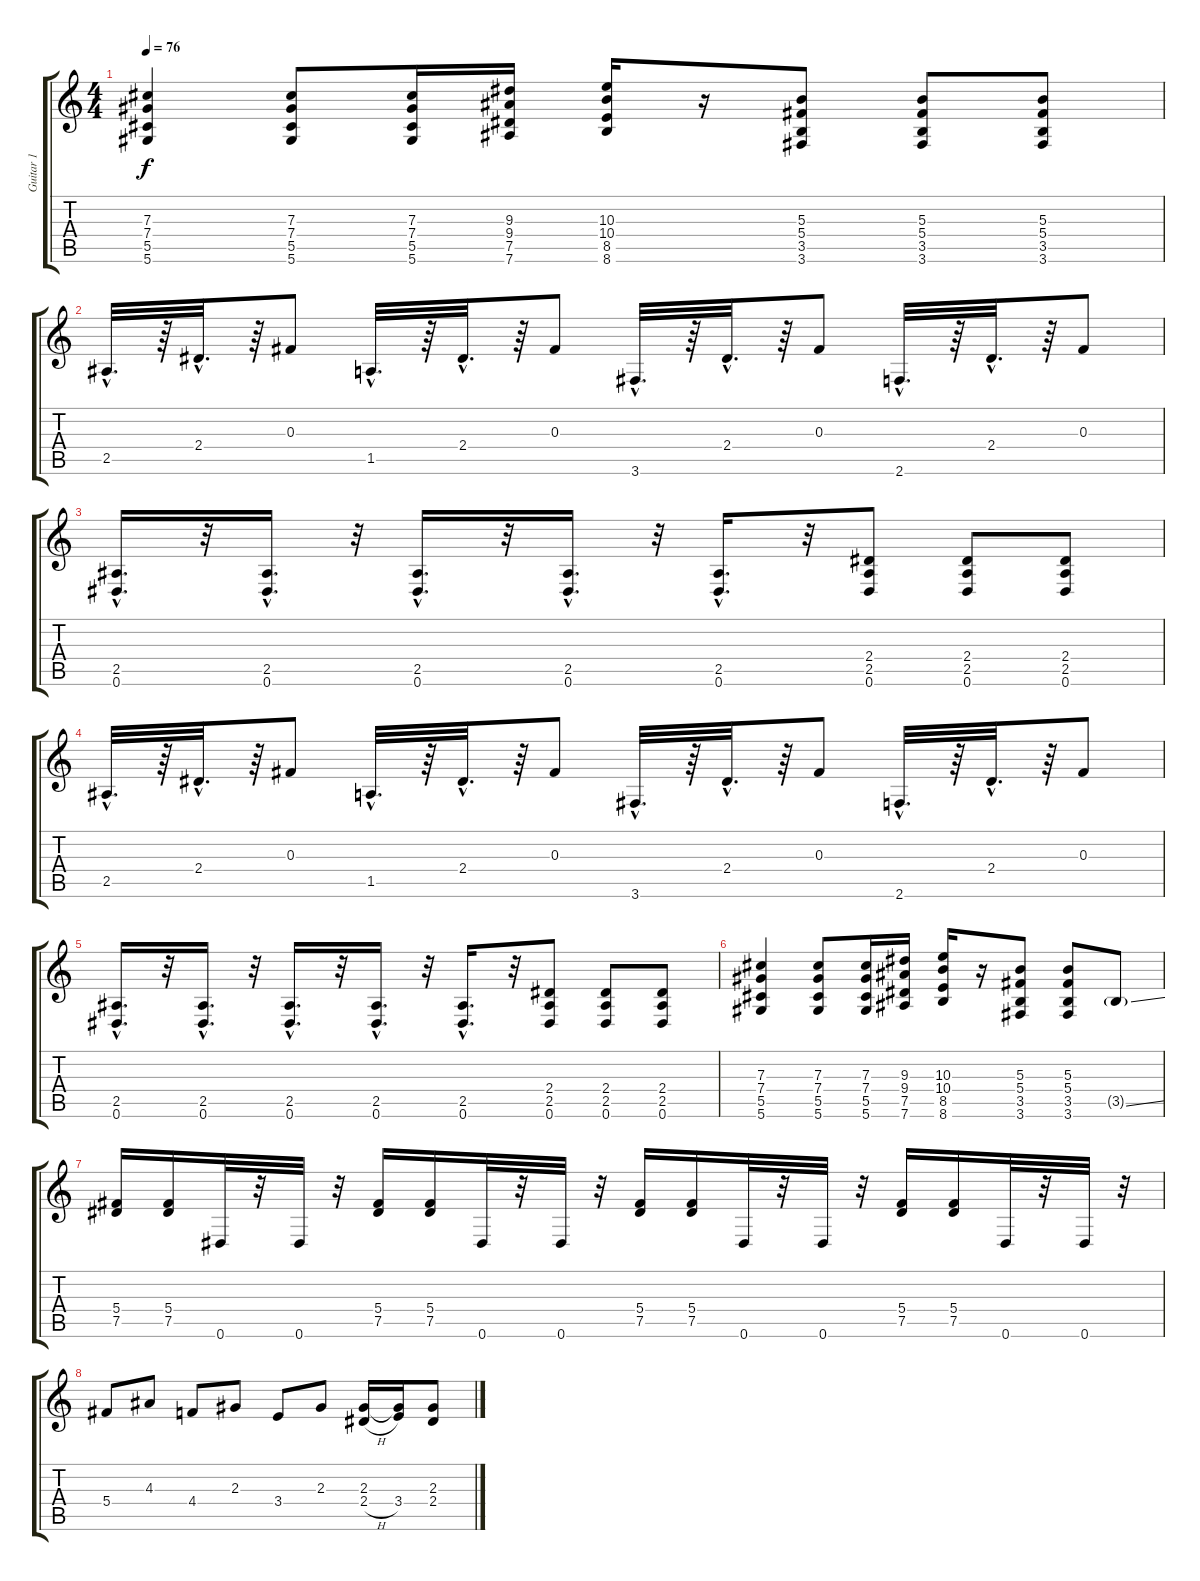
\track ("Guitar 1" "Guitar 1") {instrument distortionguitar}
\staff {score tabs}
\tuning (Eb4 Bb3 Gb3 Db3 Ab2 Eb2) {hide}
\ts (4 4)
\tempo 76
\clef g2
\ks c
(7.3 7.4 5.5 5.6).4{dy f} (7.3 7.4 5.5 5.6).8 (7.3 7.4 5.5 5.6).16 (9.3 9.4 7.5 7.6).16 (10.3 10.4 8.5 8.6).16 r.16 (5.3 5.4 3.5 3.6).8 (5.3 5.4 3.5 3.6).8 (5.3 5.4 3.5 3.6).8 |
2.5{hac}.32{d} r.64 2.4{hac}.32{d} r.64 0.3.8 1.5{hac}.32{d} r.64 2.4{hac}.32{d} r.64 0.3.8 3.6{hac}.32{d} r.64 2.4{hac}.32{d} r.64 0.3.8 2.6{hac}.32{d} r.64 2.4{hac}.32{d} r.64 0.3.8 |
(2.5{hac} 0.6{hac}).16{d} r.32 (2.5{hac} 0.6{hac}).16{d} r.32 (2.5{hac} 0.6{hac}).16{d} r.32 (2.5{hac} 0.6{hac}).16{d} r.32 (2.5{hac} 0.6{hac}).16{d} r.32 (2.4 2.5 0.6).8 (2.4 2.5 0.6).8 (2.4 2.5 0.6).8 |
2.5{hac}.32{d} r.64 2.4{hac}.32{d} r.64 0.3.8 1.5{hac}.32{d} r.64 2.4{hac}.32{d} r.64 0.3.8 3.6{hac}.32{d} r.64 2.4{hac}.32{d} r.64 0.3.8 2.6{hac}.32{d} r.64 2.4{hac}.32{d} r.64 0.3.8 |
(2.5{hac} 0.6{hac}).16{d} r.32 (2.5{hac} 0.6{hac}).16{d} r.32 (2.5{hac} 0.6{hac}).16{d} r.32 (2.5{hac} 0.6{hac}).16{d} r.32 (2.5{hac} 0.6{hac}).16{d} r.32 (2.4 2.5 0.6).8 (2.4 2.5 0.6).8 (2.4 2.5 0.6).8 |
(7.3 7.4 5.5 5.6).4 (7.3 7.4 5.5 5.6).8 (7.3 7.4 5.5 5.6).16 (9.3 9.4 7.5 7.6).16 (10.3 10.4 8.5 8.6).16 r.16 (5.3 5.4 3.5 3.6).8 (5.3 5.4 3.5 3.6).8 3.5{ss g}.8 |
(5.4 7.5).16 (5.4 7.5).16 0.6.32 r.32 0.6.32 r.32 (5.4 7.5).16 (5.4 7.5).16 0.6.32 r.32 0.6.32 r.32 (5.4 7.5).16 (5.4 7.5).16 0.6.32 r.32 0.6.32 r.32 (5.4 7.5).16 (5.4 7.5).16 0.6.32 r.32 0.6.32 r.32 |
5.4.8 4.3.8 4.4.8 2.3.8 3.4.8 2.3.8 (2.3 2.4{h}).16 (2.3{t} 3.4).16 (2.3 2.4{ss}).8
